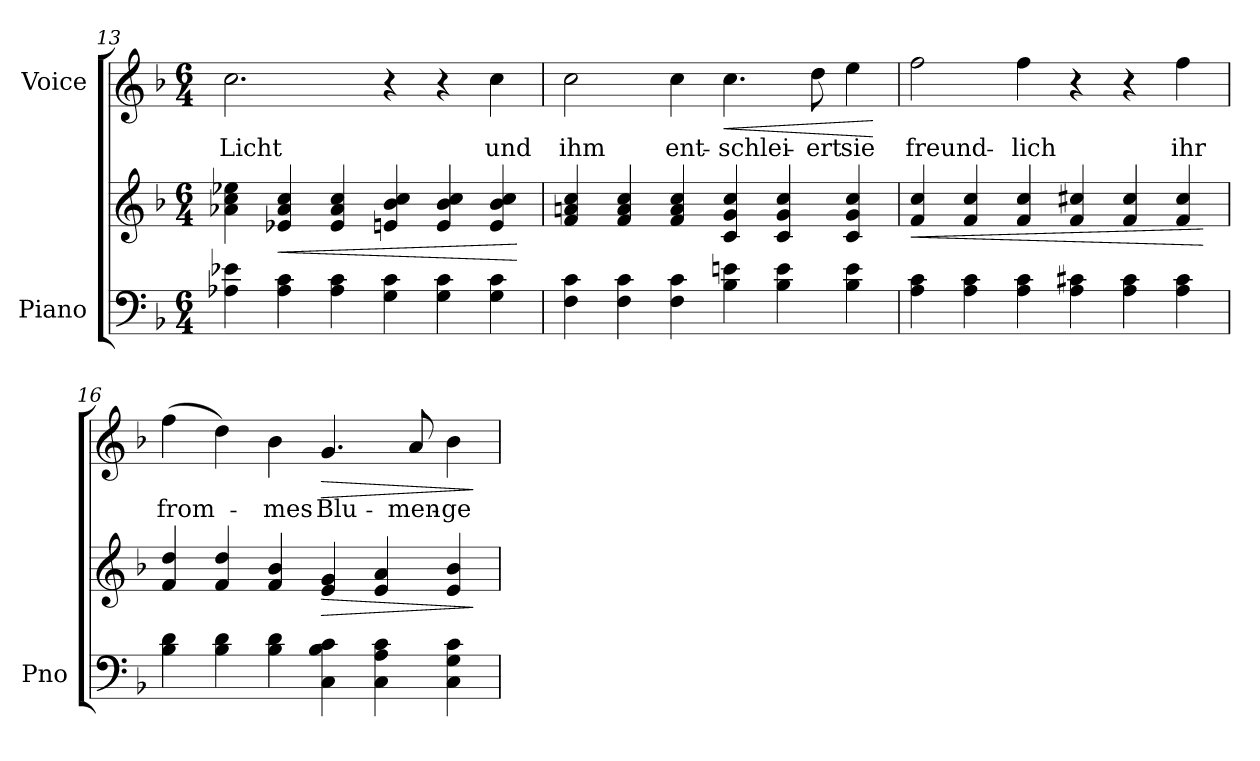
**kern	**kern	**dynam	**kern	**text	**dynam
*part2	*part2	*part2	*part1	*part1	*part1
*staff3	*staff2	*staff2/3	*staff1	*staff1	*staff1
*I"Piano	*	*	*I"Voice	*	*
*I'Pno	*	*	*	*	*
*clefF4	*clefG2	*	*clefG2	*	*
*k[b-]	*k[b-]	*	*k[b-]	*	*
*M6/4	*M6/4	*	*M6/4	*	*
=13	=13	=13	=13	=13	=13
4A-X\ 4e-X\	4a-X\ 4cc\ 4ee-X\	.	2.cc\	Licht	.
!	!	!LO:HP:b	!	!	!
4A-\ 4c\	4e-X/ 4a-/ 4cc/	<	.	.	.
4A-\ 4c\	4e-/ 4a-/ 4cc/	.	.	.	.
4G\ 4c\	4en/ 4b-/ 4cc/	.	4r	.	.
4G\ 4c\	4e/ 4b-/ 4cc/	.	4r	.	.
4G\ 4c\	4e/ 4b-/ 4cc/	.	4cc\	und	.
.	.	[	.	.	.
=14	=14	=14	=14	=14	=14
4F\ 4c\	4f/ 4an/ 4cc/	.	2cc\	ihm	.
4F\ 4c\	4f/ 4a/ 4cc/	.	.	.	.
4F\ 4c\	4f/ 4a/ 4cc/	.	4cc\	ent-	.
!	!	!	!	!	!LO:HP:b
4B-\ 4en\	4c/ 4g/ 4cc/	.	4.cc\	-schlei-	<
4B-\ 4e\	4c/ 4g/ 4cc/	.	.	.	.
.	.	.	8dd\	-ert	.
4B-\ 4e\	4c/ 4g/ 4cc/	.	4ee\	sie	.
.	.	.	.	.	[
=15	=15	=15	=15	=15	=15
!	!	!LO:HP:b	!	!	!
4A\ 4c\	4f/ 4cc/	<	2ff\	freund-	.
4A\ 4c\	4f/ 4cc/	.	.	.	.
4A\ 4c\	4f/ 4cc/	.	4ff\	-lich	.
4A\ 4c#X\	4f/ 4cc#X/	.	4r	.	.
4A\ 4c#\	4f/ 4cc#/	.	4r	.	.
4A\ 4c#\	4f/ 4cc#/	.	4ff\	ihr	.
.	.	[	.	.	.
=16	=16	=16	=16	=16	=16
4B-\ 4d\	4f/ 4dd/	.	(4ff\	from-	.
4B-\ 4d\	4f/ 4dd/	.	4dd\)	.	.
4B-\ 4d\	4f/ 4b-/	.	4b-\	-mes	.
!	!	!LO:HP:b	!	!	!LO:HP:b
4C\ 4B-\ 4c\	4e/ 4g/	>	4.g/	Blu-	>
4C\ 4A\ 4c\	4e/ 4a/	.	.	.	.
.	.	.	8a/	-men-	.
4C\ 4G\ 4c\	4e/ 4b-/	.	4b-\	-ge-	.
.	.	]	.	.	]
=	=	=	=	=	=
*-	*-	*-	*-	*-	*-
